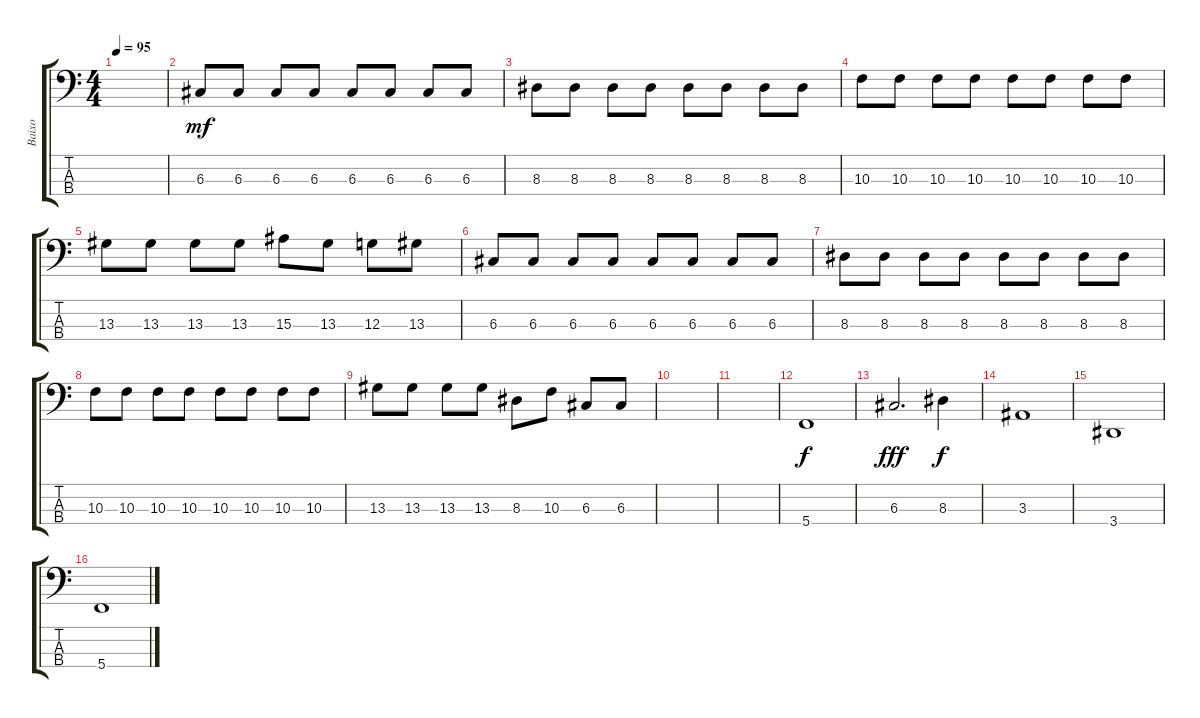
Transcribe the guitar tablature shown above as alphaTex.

\track ("Baixo" "Baixo") {instrument electricbasspick}
\staff {score tabs}
\tuning (F2 C2 G1 C1) {hide}
\ts (4 4)
\tempo 95
\clef f4
\ks c
|
6.3.8{dy mf} 6.3.8 6.3.8 6.3.8 6.3.8 6.3.8 6.3.8 6.3.8 |
8.3.8 8.3.8 8.3.8 8.3.8 8.3.8 8.3.8 8.3.8 8.3.8 |
10.3.8 10.3.8 10.3.8 10.3.8 10.3.8 10.3.8 10.3.8 10.3.8 |
13.3.8 13.3.8 13.3.8 13.3.8 15.3.8 13.3.8 12.3.8 13.3.8 |
6.3.8 6.3.8 6.3.8 6.3.8 6.3.8 6.3.8 6.3.8 6.3.8 |
8.3.8 8.3.8 8.3.8 8.3.8 8.3.8 8.3.8 8.3.8 8.3.8 |
10.3.8 10.3.8 10.3.8 10.3.8 10.3.8 10.3.8 10.3.8 10.3.8 |
13.3.8 13.3.8 13.3.8 13.3.8 8.3.8 10.3.8 6.3.8 6.3.8 |
|
|
5.4.1{dy f} |
6.3.2{d dy fff} 8.3.4{dy f} |
3.3.1 |
3.4.1 |
5.4.1
